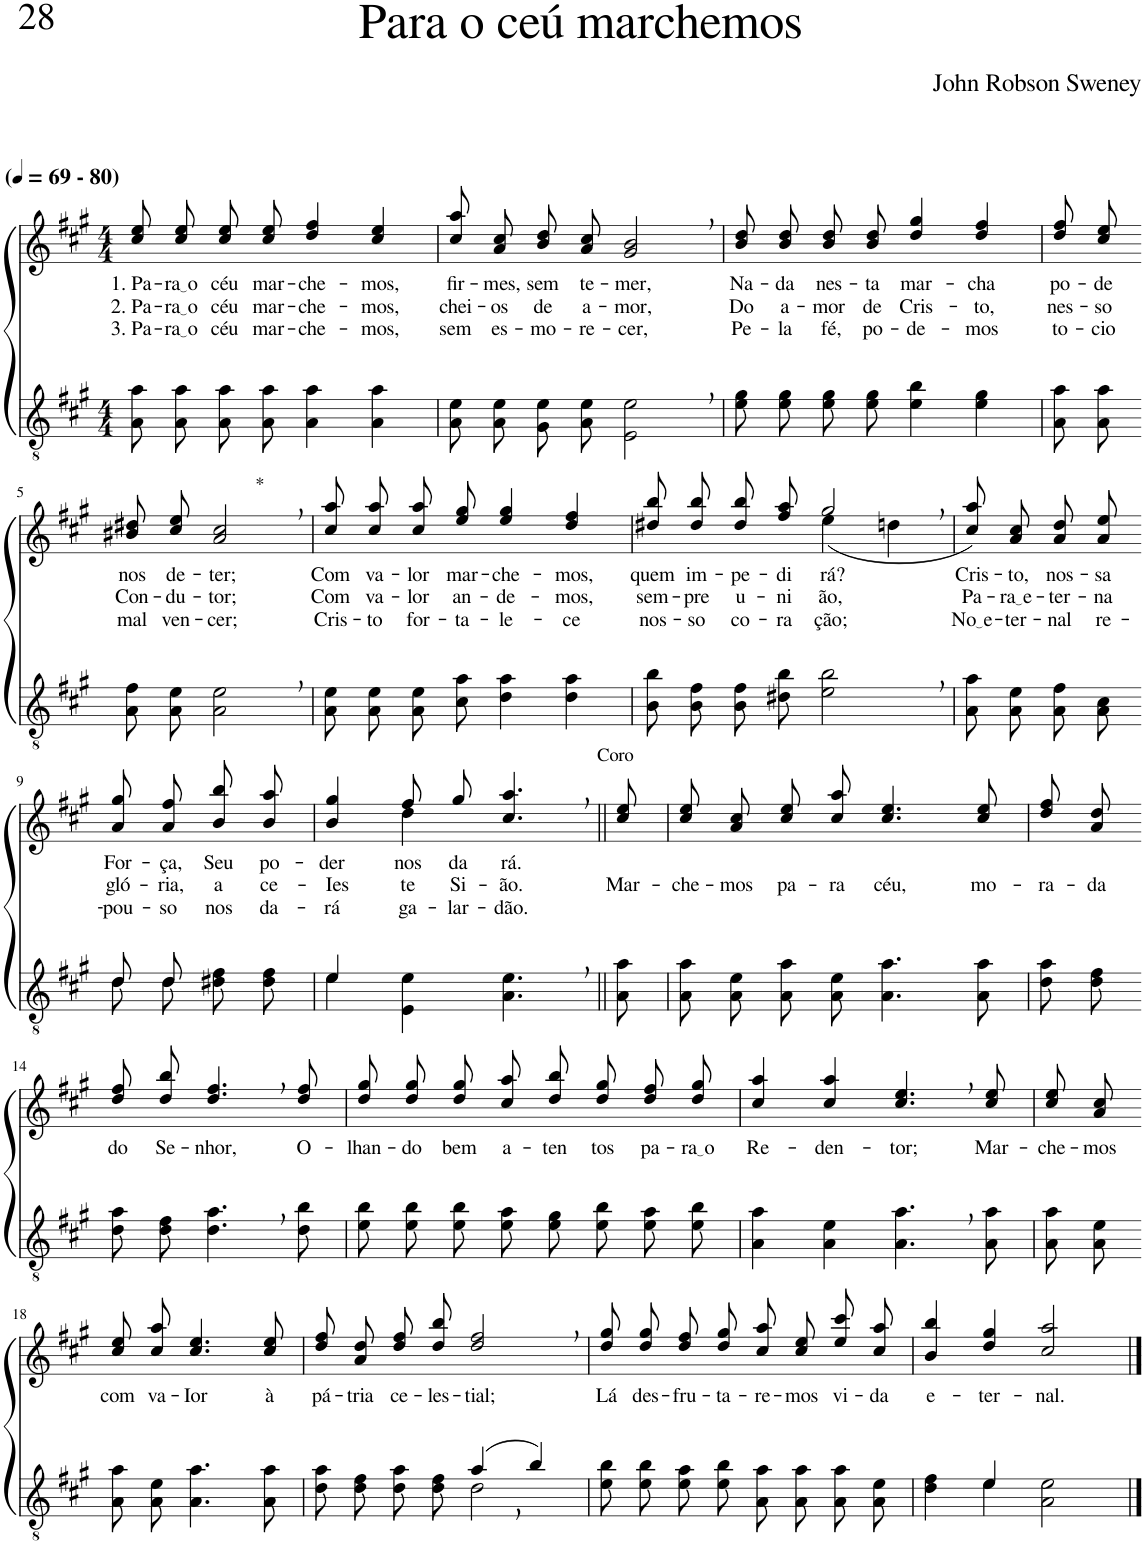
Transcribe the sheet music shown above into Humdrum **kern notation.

**kern	**kern	**text	**text	**text
*part2	*part1	*part1	*part1	*part1
*staff2	*staff1	*staff1	*staff1	*staff1
*I"Parte III e IV	*I"Parte I e II	*	*	*
*clefGv2	*clefG2	*	*	*
*Trd5c9	*Trd5c9	*	*	*
*k[f#c#g#]	*k[f#c#g#]	*	*	*
*M4/4	*M4/4	*	*	*
*MM69	*MM69	*	*	*
=1	=1	=1	=1	=1
!	!LO:TX:a:B:t=(	!	!	!
!	!LO:TX:a:B:t=- 80)	!	!	!
!	!	!LO:LY:b	!LO:LY:b	!LO:LY:b
8A\ 8a\L	8cc#\ 8ee\L	1. Pa-	2. Pa-	3. Pa-
!	!	!LO:LY:b	!LO:LY:b	!LO:LY:b
8A\ 8a\J	8cc#\ 8ee\J	ra o	ra o	ra o
!	!	!LO:LY:b	!LO:LY:b	!LO:LY:b
8A\ 8a\L	8cc#\ 8ee\L	céu	céu	céu
!	!	!LO:LY:b	!LO:LY:b	!LO:LY:b
8A\ 8a\J	8cc#\ 8ee\J	mar-	mar-	mar-
!	!	!LO:LY:b	!LO:LY:b	!LO:LY:b
4A\ 4a\	4dd/ 4ff#/	-che-	-che-	-che-
!	!	!LO:LY:b	!LO:LY:b	!LO:LY:b
4A\ 4a\	4cc#/ 4ee/	-mos,	-mos,	-mos,
=2	=2	=2	=2	=2
!	!	!LO:LY:b	!LO:LY:b	!LO:LY:b
8A\ 8e\L	8cc#\ 8aa\L	fir-	chei-	sem
!	!	!LO:LY:b	!LO:LY:b	!LO:LY:b
8A\ 8e\J	8a\ 8cc#\J	-mes,	-os	es-
!	!	!LO:LY:b	!LO:LY:b	!LO:LY:b
8G#\ 8e\L	8b\ 8dd\L	sem	de	-mo-
!	!	!LO:LY:b	!LO:LY:b	!LO:LY:b
8A\ 8e\J	8a\ 8cc#\J	te-	a-	-re-
!	!	!LO:LY:b	!LO:LY:b	!LO:LY:b
2E\, 2e\,	2g#/, 2b/,	-mer,	-mor,	-cer,
=3	=3	=3	=3	=3
!	!	!LO:LY:b	!LO:LY:b	!LO:LY:b
8e\ 8g#\L	8b\ 8dd\L	Na-	Do	Pe-
!	!	!LO:LY:b	!LO:LY:b	!LO:LY:b
8e\ 8g#\J	8b\ 8dd\J	-da	a-	-la
!	!	!LO:LY:b	!LO:LY:b	!LO:LY:b
8e\ 8g#\L	8b\ 8dd\L	nes-	-mor	fé,
!	!	!LO:LY:b	!LO:LY:b	!LO:LY:b
8e\ 8g#\J	8b\ 8dd\J	-ta	de	po-
!	!	!LO:LY:b	!LO:LY:b	!LO:LY:b
4e\ 4b\	4dd/ 4gg#/	mar-	Cris-	-de-
!	!	!LO:LY:b	!LO:LY:b	!LO:LY:b
4e\ 4g#\	4dd/ 4ff#/	-cha	-to,	-mos
=4	=4	=4	=4	=4
!	!	!LO:LY:b	!LO:LY:b	!LO:LY:b
8A\ 8a\L	8dd\ 8ff#\L	po-	nes-	to-
!	!	!LO:LY:b	!LO:LY:b	!LO:LY:b
8A\ 8a\J	8cc#\ 8ee\J	-de	-so	-cio
!!LO:LB:g=z
=5-	=5-	=5-	=5-	=5-
!	!	!LO:LY:b	!LO:LY:b	!LO:LY:b
8A\ 8f#\L	8b#X\ 8dd#X\L	nos	Con-	mal
!	!	!LO:LY:b	!LO:LY:b	!LO:LY:b
8A\ 8e\J	8cc#\ 8ee\J	de-	-du-	ven-
!	!LO:TX:a:t=*	!	!	!
!	!	!LO:LY:b	!LO:LY:b	!LO:LY:b
2A\, 2e\,	2a/, 2cc#/,	-ter;	-tor;	-cer;
=6	=6	=6	=6	=6
!	!	!LO:LY:b	!LO:LY:b	!LO:LY:b
8A\ 8e\L	8cc#\ 8aa\L	Com	Com	Cris-
!	!	!LO:LY:b	!LO:LY:b	!LO:LY:b
8A\ 8e\J	8cc#\ 8aa\J	va-	va-	-to
!	!	!LO:LY:b	!LO:LY:b	!LO:LY:b
8A\ 8e\L	8cc#\ 8aa\L	-lor	-lor	for-
!	!	!LO:LY:b	!LO:LY:b	!LO:LY:b
8c#\ 8a\J	8ee\ 8gg#\J	mar-	an-	-ta-
!	!	!LO:LY:b	!LO:LY:b	!LO:LY:b
4d\ 4a\	4ee/ 4gg#/	-che-	-de-	-le-
!	!	!LO:LY:b	!LO:LY:b	!LO:LY:b
4d\ 4a\	4dd/ 4ff#/	-mos,	-mos,	-ce
=7	=7	=7	=7	=7
!	!	!LO:LY:b	!LO:LY:b	!LO:LY:b
*	*^	*	*	*
8B\ 8b\L	8dd#X\ 8bb\L	2ryy	quem	sem-	nos-
!	!	!	!LO:LY:b	!LO:LY:b	!LO:LY:b
8B\ 8f#\J	8dd#\ 8bb\J	.	im-	-pre	-so
!	!	!	!LO:LY:b	!LO:LY:b	!LO:LY:b
8B\ 8f#\L	8dd#\ 8bb\L	.	-pe-	u-	co-
!	!	!	!LO:LY:b	!LO:LY:b	!LO:LY:b
8d#X\ 8b\J	8ff#\ 8aa\J	.	-di-	-ni-	-ra-
!	!	!	!LO:LY:b	!LO:LY:b	!LO:LY:b
2e\, 2b\,	2gg#,/	(4ee\	-rá?	-ão,	-ção;
.	.	4ddn\	.	.	.
=8	=8	=8	=8	=8	=8
!	!	!	!LO:LY:b	!LO:LY:b	!LO:LY:b
*	*v	*v	*	*	*
8A\ 8a\L	8cc#\ 8aa\L)	Cris-	Pa-	No e
!	!	!LO:LY:b	!LO:LY:b	!LO:LY:b
8A\ 8e\J	8a\ 8cc#\J	-to,	ra e	-ter-
!	!	!LO:LY:b	!LO:LY:b	!LO:LY:b
8A\ 8f#\L	8a\ 8dd\L	nos-	-ter-	-nal
!	!	!LO:LY:b	!LO:LY:b	!LO:LY:b
8A\ 8c#\J	8a\ 8ee\J	-sa	-na	re-
!!LO:LB:g=z
=9-	=9-	=9-	=9-	=9-
*^	*	*	*	*
!	!	!	!LO:LY:b	!LO:LY:b	!LO:LY:b
8d\L	8d/L	8a\ 8gg#\L	For-	gló-	-pou-
!	!	!	!LO:LY:b	!LO:LY:b	!LO:LY:b
8d\J	8d/J	8a\ 8ff#\J	-ça,	-ria,	-so
!	!	!	!LO:LY:b	!LO:LY:b	!LO:LY:b
8d#X\ 8f#\L	4ryy	8b\ 8bb\L	Seu	a	nos
!	!	!	!LO:LY:b	!LO:LY:b	!LO:LY:b
8d#\ 8f#\J	.	8b\ 8aa\J	po-	ce-	da-
=10	=10	=10	=10	=10	=10
!	!	!	!LO:LY:b	!LO:LY:b	!LO:LY:b
*	*	*^	*	*	*
4e/	4e\	4b/ 4gg#/	4ryy	-der	-Ies-	-rá
!	!	!	!	!LO:LY:b	!LO:LY:b	!LO:LY:b
2ryy	4E\ 4e\	8ff#/L	4dd\	nos	-te	ga-
!	!	!	!	!LO:LY:b	!LO:LY:b	!LO:LY:b
.	.	8gg#/J	.	da	Si-	-lar-
!	!	!LO:TX:a:t=Coro	!	!	!	!
!	!	!	!	!LO:LY:b	!LO:LY:b	!LO:LY:b
.	4.A\ 4.e\	4.cc#/, 4.aa/,	4.ryy	rá.	-ão.	-dão.
8ryy	.	.	.	.	.	.
*v	*v	*	*	*	*	*
*	*v	*v	*	*	*
=11||	=11||	=11||	=11||	=11||
!	!	!	!LO:LY:b	!
8A\ 8a\	8cc#/ 8ee/	.	Mar-	.
=12	=12	=12	=12	=12
!	!	!	!LO:LY:b	!
8A\ 8a\L	8cc#\ 8ee\L	.	-che-	.
!	!	!	!LO:LY:b	!
8A\ 8e\J	8a\ 8cc#\J	.	-mos	.
!	!	!	!LO:LY:b	!
8A\ 8a\L	8cc#\ 8ee\L	.	pa-	.
!	!	!	!LO:LY:b	!
8A\ 8e\J	8cc#\ 8aa\J	.	-ra	.
!	!	!	!LO:LY:b	!
4.A\ 4.a\	4.cc#/ 4.ee/	.	céu,	.
!	!	!	!LO:LY:b	!
8A\ 8a\	8cc#/ 8ee/	.	mo-	.
=13	=13	=13	=13	=13
!	!	!	!LO:LY:b	!
8d\ 8a\L	8dd\ 8ff#\L	.	-ra-	.
!	!	!	!LO:LY:b	!
8d\ 8f#\J	8a\ 8dd\J	.	-da	.
!!LO:LB:g=z
=14-	=14-	=14-	=14-	=14-
!	!	!LO:LY:b	!	!
8d\ 8a\L	8dd\ 8ff#\L	do	.	.
!	!	!LO:LY:b	!	!
8d\ 8f#\J	8dd\ 8bb\J	Se-	.	.
!	!	!LO:LY:b	!	!
4.d\, 4.a\,	4.dd/, 4.ff#/,	-nhor,	.	.
!	!	!LO:LY:b	!	!
8d\ 8b\	8dd/ 8ff#/	O-	.	.
=15	=15	=15	=15	=15
!	!	!LO:LY:b	!	!
8e\ 8b\L	8dd\ 8gg#\L	-lhan-	.	.
!	!	!LO:LY:b	!	!
8e\ 8b\J	8dd\ 8gg#\J	-do	.	.
!	!	!LO:LY:b	!	!
8e\ 8b\L	8dd\ 8gg#\L	bem	.	.
!	!	!LO:LY:b	!	!
8e\ 8a\J	8cc#\ 8aa\J	a-	.	.
!	!	!LO:LY:b	!	!
8e\ 8g#\L	8dd\ 8bb\L	-ten	.	.
!	!	!LO:LY:b	!	!
8e\ 8b\J	8dd\ 8gg#\J	tos	.	.
!	!	!LO:LY:b	!	!
8e\ 8a\L	8dd\ 8ff#\L	pa-	.	.
!	!	!LO:LY:b	!	!
8e\ 8b\J	8dd\ 8gg#\J	ra o	.	.
=16	=16	=16	=16	=16
!	!	!LO:LY:b	!	!
4A\ 4a\	4cc#/ 4aa/	Re-	.	.
!	!	!LO:LY:b	!	!
4A\ 4e\	4cc#/ 4aa/	-den-	.	.
!	!	!LO:LY:b	!	!
4.A\, 4.a\,	4.cc#/, 4.ee/,	-tor;	.	.
!	!	!LO:LY:b	!	!
8A\ 8a\	8cc#/ 8ee/	Mar-	.	.
=17	=17	=17	=17	=17
!	!	!LO:LY:b	!	!
8A\ 8a\L	8cc#\ 8ee\L	-che-	.	.
!	!	!LO:LY:b	!	!
8A\ 8e\J	8a\ 8cc#\J	-mos	.	.
!!LO:LB:g=z
=18-	=18-	=18-	=18-	=18-
!	!	!LO:LY:b	!	!
8A\ 8a\L	8cc#\ 8ee\L	com	.	.
!	!	!LO:LY:b	!	!
8A\ 8e\J	8cc#\ 8aa\J	va-	.	.
!	!	!LO:LY:b	!	!
4.A\ 4.a\	4.cc#/ 4.ee/	-Ior	.	.
!	!	!LO:LY:b	!	!
8A\ 8a\	8cc#/ 8ee/	à	.	.
=19	=19	=19	=19	=19
*^	*	*	*	*
!	!	!	!LO:LY:b	!	!
2ryy	8d\ 8a\L	8dd\ 8ff#\L	pá-	.	.
!	!	!	!LO:LY:b	!	!
.	8d\ 8f#\J	8a\ 8dd\J	-tria	.	.
!	!	!	!LO:LY:b	!	!
.	8d\ 8a\L	8dd\ 8ff#\L	ce-	.	.
!	!	!	!LO:LY:b	!	!
.	8d\ 8f#\J	8dd\ 8bb\J	-les-	.	.
!	!	!	!LO:LY:b	!	!
(4a,/	2d\	2dd/, 2ff#/,	-tial;	.	.
4b/)	.	.	.	.	.
*v	*v	*	*	*	*
=20	=20	=20	=20	=20
!	!	!LO:LY:b	!	!
8e\ 8b\L	8dd\ 8gg#\L	Lá	.	.
!	!	!LO:LY:b	!	!
8e\ 8b\J	8dd\ 8gg#\J	des-	.	.
!	!	!LO:LY:b	!	!
8e\ 8a\L	8dd\ 8ff#\L	-fru-	.	.
!	!	!LO:LY:b	!	!
8e\ 8b\J	8dd\ 8gg#\J	-ta-	.	.
!	!	!LO:LY:b	!	!
8A\ 8a\L	8cc#\ 8aa\L	-re-	.	.
!	!	!LO:LY:b	!	!
8A\ 8a\J	8cc#\ 8ee\J	-mos	.	.
!	!	!LO:LY:b	!	!
8A\ 8a\L	8ee\ 8ccc#\L	vi-	.	.
!	!	!LO:LY:b	!	!
8A\ 8e\J	8cc#\ 8aa\J	-da	.	.
=21	=21	=21	=21	=21
*^	*	*	*	*
!	!	!	!LO:LY:b	!	!
4ryy	4d\ 4f#\	4b/ 4bb/	e-	.	.
!	!	!	!LO:LY:b	!	!
4e/	4e\	4dd/ 4gg#/	-ter-	.	.
!	!	!	!LO:LY:b	!	!
2ryy	2A\ 2e\	2cc#/ 2aa/	-nal.	.	.
*v	*v	*	*	*	*
==	==	==	==	==
*-	*-	*-	*-	*-
